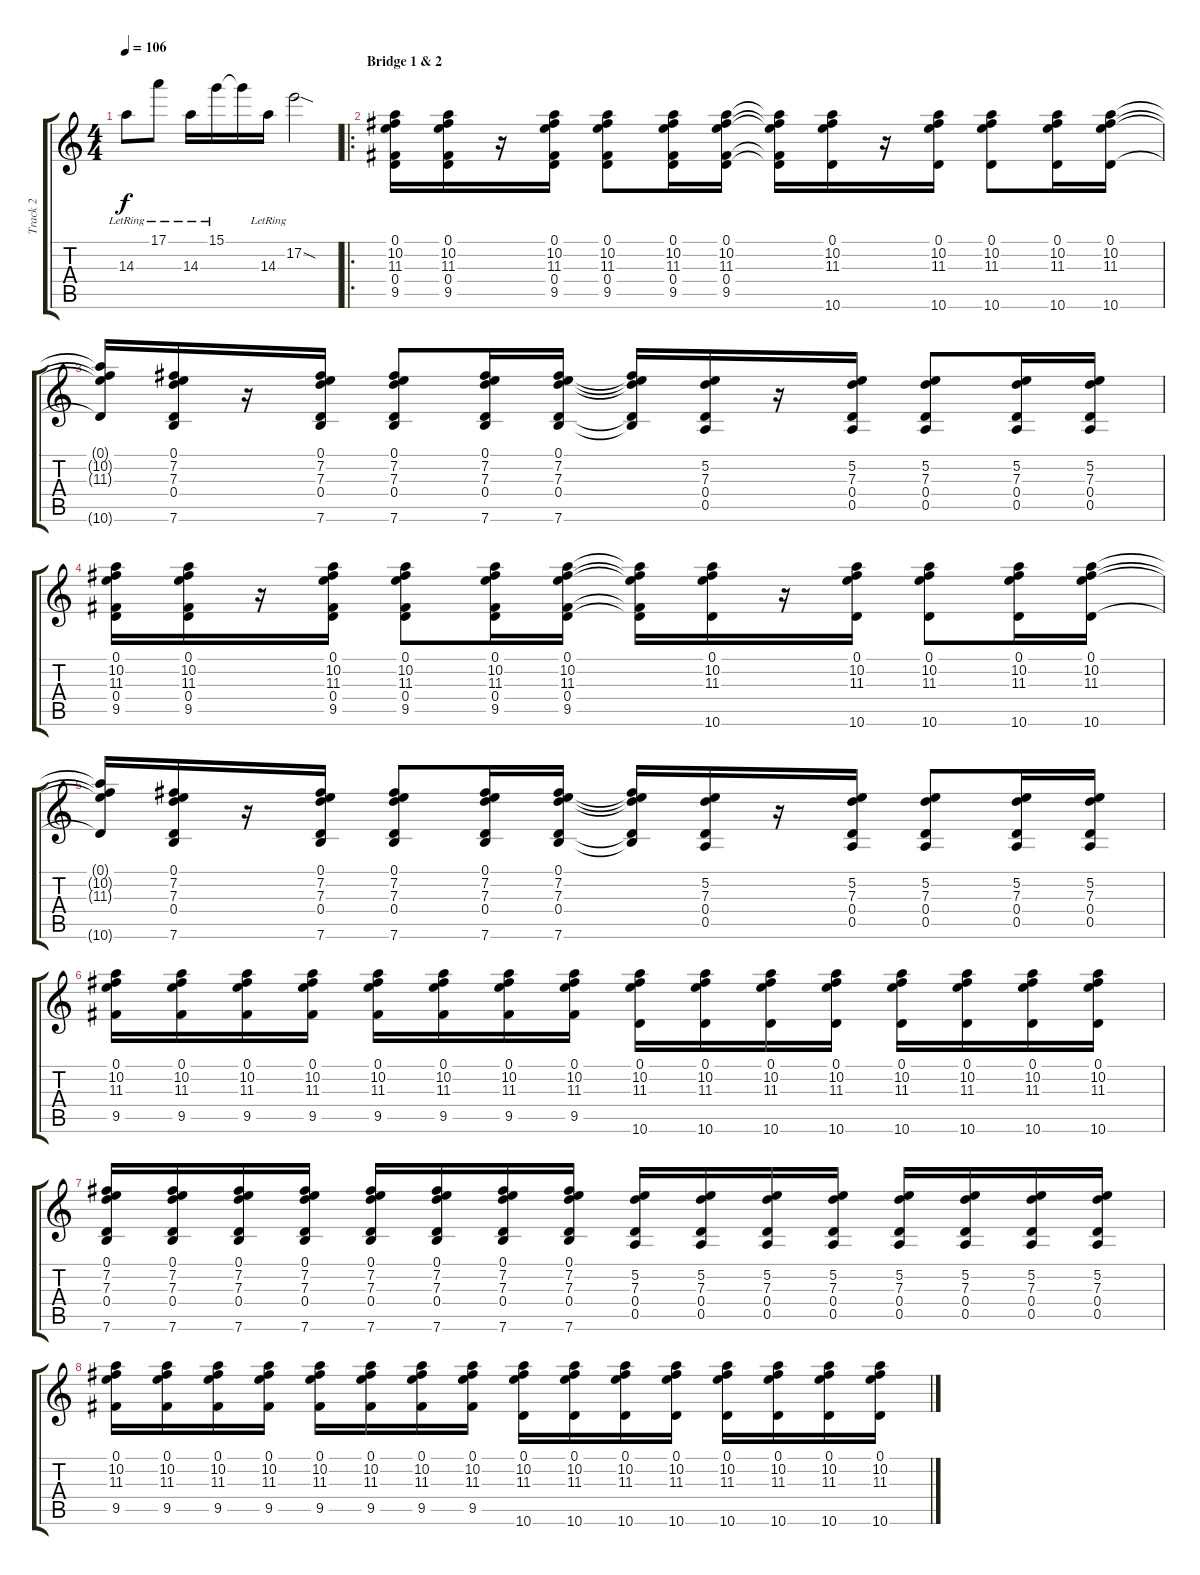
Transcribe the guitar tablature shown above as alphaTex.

\track ("Track 2" "Track 2") {instrument overdrivenguitar}
\staff {score tabs}
\tuning (E4 B3 G3 D3 A2 E2) {hide}
\ts (4 4)
\tempo 106
\clef g2
\ks c
14.3{lr}.8{dy f} 17.1{lr}.8 14.3{lr}.16 15.1{lr}.16 15.1{t}.16 14.3{lr}.16 17.2{sod}.2 |
\ro
\section ("" "Bridge 1 & 2")
(0.1 10.2 11.3 0.4 9.5).16{instrument overdrivenguitar} (0.1 10.2 11.3 0.4 9.5).16 r.16 (0.1 10.2 11.3 0.4 9.5).16 (0.1 10.2 11.3 0.4 9.5).8 (0.1 10.2 11.3 0.4 9.5).16 (0.1 10.2 11.3 0.4 9.5).16 (0.1{t} 10.2{t} 11.3{t} 0.4{t} 9.5{t}).16 (0.1 10.2 11.3 10.6).16 r.16 (0.1 10.2 11.3 10.6).16 (0.1 10.2 11.3 10.6).8 (0.1 10.2 11.3 10.6).16 (0.1 10.2 11.3 10.6).16 |
(0.1{t} 10.2{t} 11.3{t} 10.6{t}).16 (0.1 7.2 7.3 0.4 7.6).16 r.16 (0.1 7.2 7.3 0.4 7.6).16 (0.1 7.2 7.3 0.4 7.6).8 (0.1 7.2 7.3 0.4 7.6).16 (0.1 7.2 7.3 0.4 7.6).16 (0.1{t} 7.2{t} 7.3{t} 0.4{t} 7.6{t}).16 (5.2 7.3 0.4 0.5).16 r.16 (5.2 7.3 0.4 0.5).16 (5.2 7.3 0.4 0.5).8 (5.2 7.3 0.4 0.5).16 (5.2 7.3 0.4 0.5).16 |
(0.1 10.2 11.3 0.4 9.5).16 (0.1 10.2 11.3 0.4 9.5).16 r.16 (0.1 10.2 11.3 0.4 9.5).16 (0.1 10.2 11.3 0.4 9.5).8 (0.1 10.2 11.3 0.4 9.5).16 (0.1 10.2 11.3 0.4 9.5).16 (0.1{t} 10.2{t} 11.3{t} 0.4{t} 9.5{t}).16 (0.1 10.2 11.3 10.6).16 r.16 (0.1 10.2 11.3 10.6).16 (0.1 10.2 11.3 10.6).8 (0.1 10.2 11.3 10.6).16 (0.1 10.2 11.3 10.6).16 |
(0.1{t} 10.2{t} 11.3{t} 10.6{t}).16 (0.1 7.2 7.3 0.4 7.6).16 r.16 (0.1 7.2 7.3 0.4 7.6).16 (0.1 7.2 7.3 0.4 7.6).8 (0.1 7.2 7.3 0.4 7.6).16 (0.1 7.2 7.3 0.4 7.6).16 (0.1{t} 7.2{t} 7.3{t} 0.4{t} 7.6{t}).16 (5.2 7.3 0.4 0.5).16 r.16 (5.2 7.3 0.4 0.5).16 (5.2 7.3 0.4 0.5).8 (5.2 7.3 0.4 0.5).16 (5.2 7.3 0.4 0.5).16 |
(0.1 10.2 11.3 9.5).16 (0.1 10.2 11.3 9.5).16 (0.1 10.2 11.3 9.5).16 (0.1 10.2 11.3 9.5).16 (0.1 10.2 11.3 9.5).16 (0.1 10.2 11.3 9.5).16 (0.1 10.2 11.3 9.5).16 (0.1 10.2 11.3 9.5).16 (0.1 10.2 11.3 10.6).16 (0.1 10.2 11.3 10.6).16 (0.1 10.2 11.3 10.6).16 (0.1 10.2 11.3 10.6).16 (0.1 10.2 11.3 10.6).16 (0.1 10.2 11.3 10.6).16 (0.1 10.2 11.3 10.6).16 (0.1 10.2 11.3 10.6).16 |
(0.1 7.2 7.3 0.4 7.6).16 (0.1 7.2 7.3 0.4 7.6).16 (0.1 7.2 7.3 0.4 7.6).16 (0.1 7.2 7.3 0.4 7.6).16 (0.1 7.2 7.3 0.4 7.6).16 (0.1 7.2 7.3 0.4 7.6).16 (0.1 7.2 7.3 0.4 7.6).16 (0.1 7.2 7.3 0.4 7.6).16 (5.2 7.3 0.4 0.5).16 (5.2 7.3 0.4 0.5).16 (5.2 7.3 0.4 0.5).16 (5.2 7.3 0.4 0.5).16 (5.2 7.3 0.4 0.5).16 (5.2 7.3 0.4 0.5).16 (5.2 7.3 0.4 0.5).16 (5.2 7.3 0.4 0.5).16 |
(0.1 10.2 11.3 9.5).16 (0.1 10.2 11.3 9.5).16 (0.1 10.2 11.3 9.5).16 (0.1 10.2 11.3 9.5).16 (0.1 10.2 11.3 9.5).16 (0.1 10.2 11.3 9.5).16 (0.1 10.2 11.3 9.5).16 (0.1 10.2 11.3 9.5).16 (0.1 10.2 11.3 10.6).16 (0.1 10.2 11.3 10.6).16 (0.1 10.2 11.3 10.6).16 (0.1 10.2 11.3 10.6).16 (0.1 10.2 11.3 10.6).16 (0.1 10.2 11.3 10.6).16 (0.1 10.2 11.3 10.6).16 (0.1 10.2 11.3 10.6).16
